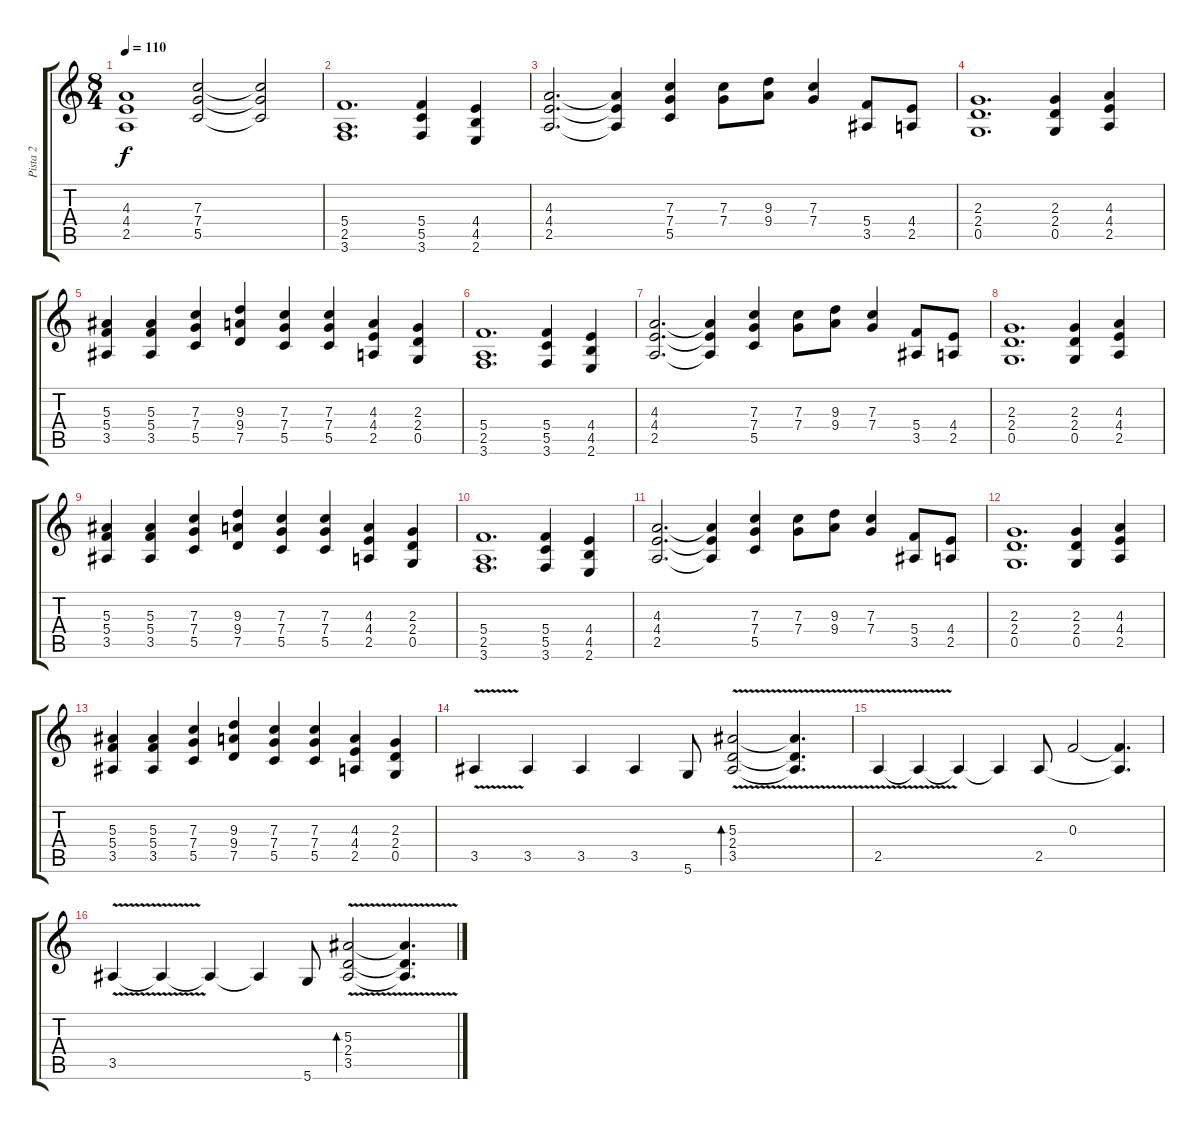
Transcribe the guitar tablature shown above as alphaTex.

\track ("Pista 2" "Pista 2") {instrument acousticguitarsteel}
\staff {score tabs}
\tuning (D4 A3 F3 C3 G2 D2) {hide}
\ts (8 4)
\tempo 110
\clef g2
\ks c
(4.3 4.4 2.5).1{dy f} (7.3 7.4 5.5).2 (7.3{t} 7.4{t} 5.5{t}).2 |
(5.4 2.5 3.6).1{d} (5.4 5.5 3.6).4 (4.4 4.5 2.6).4 |
(4.3 4.4 2.5).2{d} (4.3{t} 4.4{t} 2.5{t}).4 (7.3 7.4 5.5).4 (7.3 7.4).8 (9.3 9.4).8 (7.3 7.4).4 (5.4 3.5).8 (4.4 2.5).8 |
(2.3 2.4 0.5).1{d} (2.3 2.4 0.5).4 (4.3 4.4 2.5).4 |
(5.3 5.4 3.5).4 (5.3 5.4 3.5).4 (7.3 7.4 5.5).4 (9.3 9.4 7.5).4 (7.3 7.4 5.5).4 (7.3 7.4 5.5).4 (4.3 4.4 2.5).4 (2.3 2.4 0.5).4 |
(5.4 2.5 3.6).1{d} (5.4 5.5 3.6).4 (4.4 4.5 2.6).4 |
(4.3 4.4 2.5).2{d} (4.3{t} 4.4{t} 2.5{t}).4 (7.3 7.4 5.5).4 (7.3 7.4).8 (9.3 9.4).8 (7.3 7.4).4 (5.4 3.5).8 (4.4 2.5).8 |
(2.3 2.4 0.5).1{d} (2.3 2.4 0.5).4 (4.3 4.4 2.5).4 |
(5.3 5.4 3.5).4 (5.3 5.4 3.5).4 (7.3 7.4 5.5).4 (9.3 9.4 7.5).4 (7.3 7.4 5.5).4 (7.3 7.4 5.5).4 (4.3 4.4 2.5).4 (2.3 2.4 0.5).4 |
(5.4 2.5 3.6).1{d} (5.4 5.5 3.6).4 (4.4 4.5 2.6).4 |
(4.3 4.4 2.5).2{d} (4.3{t} 4.4{t} 2.5{t}).4 (7.3 7.4 5.5).4 (7.3 7.4).8 (9.3 9.4).8 (7.3 7.4).4 (5.4 3.5).8 (4.4 2.5).8 |
(2.3 2.4 0.5).1{d} (2.3 2.4 0.5).4 (4.3 4.4 2.5).4 |
(5.3 5.4 3.5).4 (5.3 5.4 3.5).4 (7.3 7.4 5.5).4 (9.3 9.4 7.5).4 (7.3 7.4 5.5).4 (7.3 7.4 5.5).4 (4.3 4.4 2.5).4 (2.3 2.4 0.5).4 |
3.5{v}.4{instrument acousticguitarsteel} 3.5.4{volume 8} 3.5.4{volume 8} 3.5.4 5.6.8 (5.3 2.4 3.5{v}).2{bd 240} (5.3{t} 2.4{t} 3.5{t}).4{d} |
2.5{v}.4 2.5{t}.4 2.5{t}.4 2.5{t}.4 2.5.8 0.3.2 (0.3{t} 2.5{t}).4{d} |
3.5{v}.4 3.5{t}.4{volume 8} 3.5{t}.4{volume 8} 3.5{t}.4 5.6.8 (5.3 2.4 3.5{v}).2{bd 240} (5.3{t} 2.4{t} 3.5{t}).4{d}
